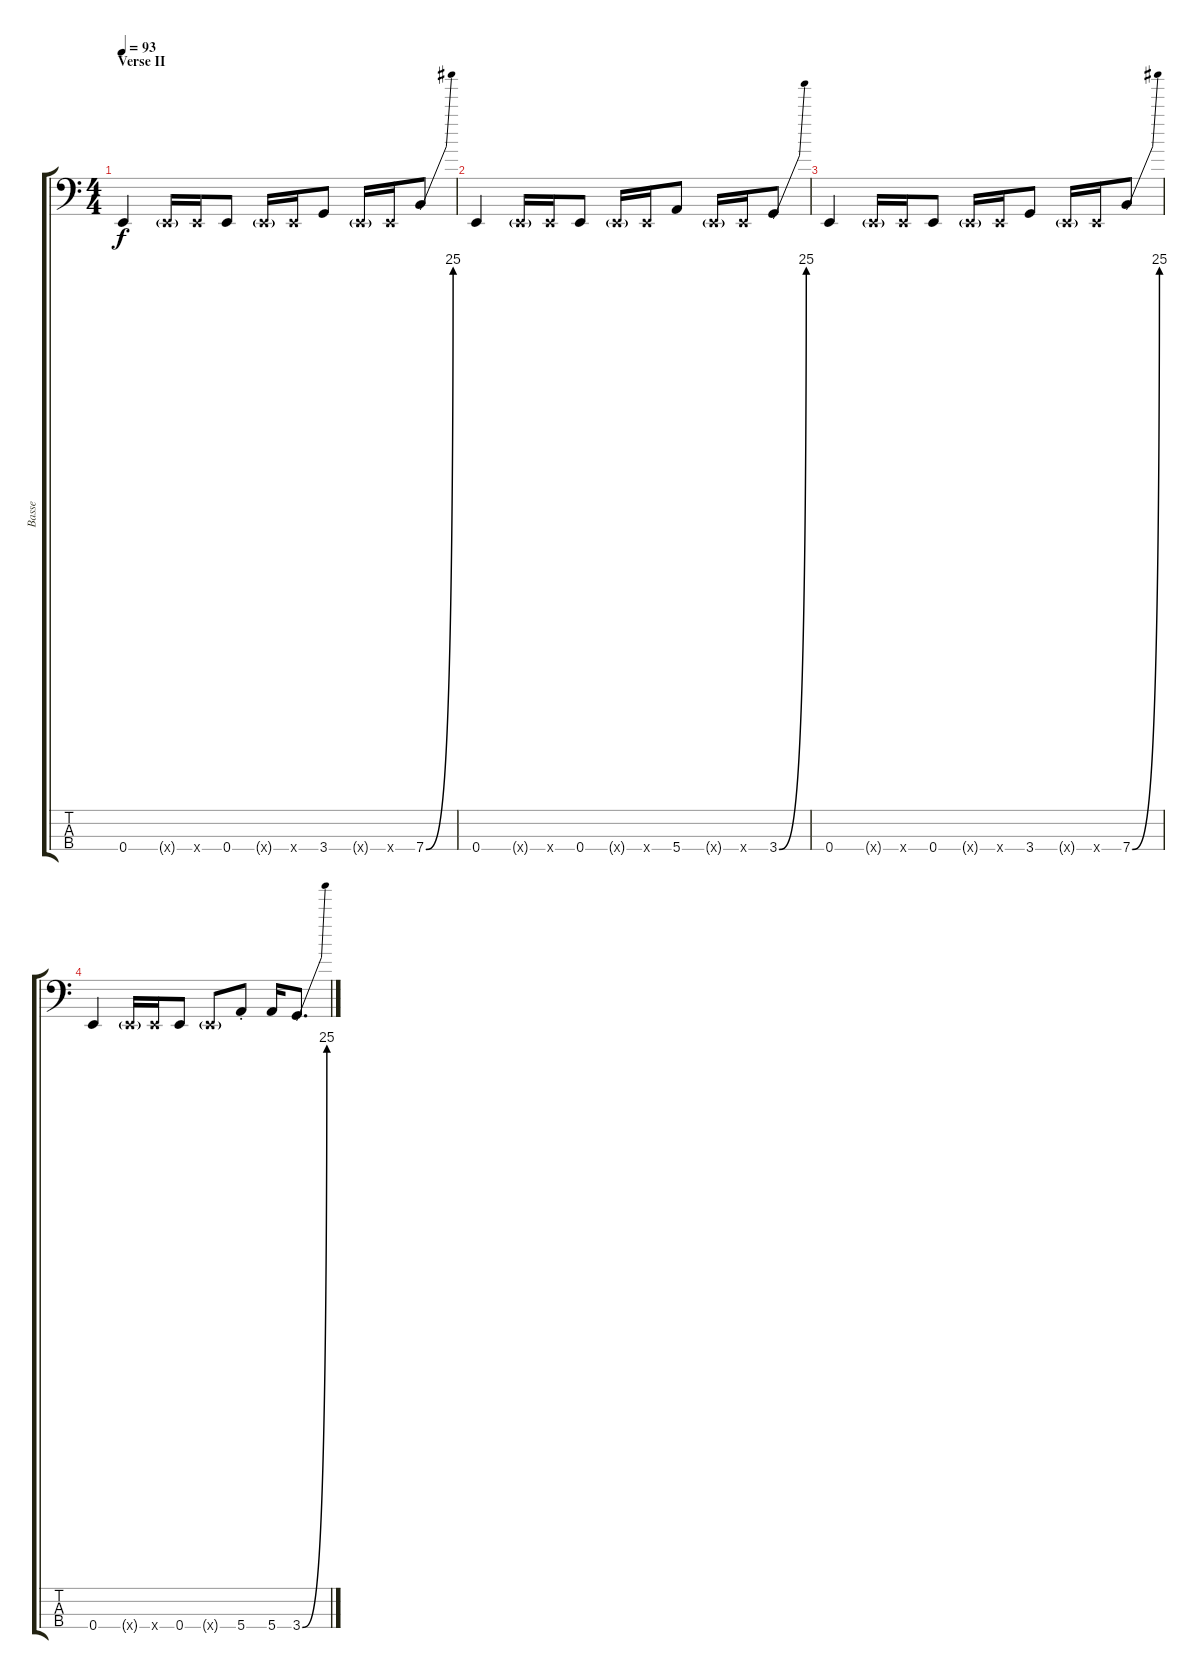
\track ("Basse" "Basse") {instrument electricbassfinger}
\staff {score tabs}
\tuning (G2 D2 A1 E1) {hide}
\ts (4 4)
\section ("" "Verse II")
\tempo 93
\clef f4
\ks c
0.4.4{dy f} 0.4{g x}.16 0.4{x}.16 0.4.8 0.4{g x}.16 0.4{x}.16 3.4.8 0.4{g x}.16 0.4{x}.16 7.4{be (bend 0 0 300 100)}.8 |
0.4.4 0.4{g x}.16 0.4{x}.16 0.4.8 0.4{g x}.16 0.4{x}.16 5.4.8 0.4{g x}.16 0.4{x}.16 3.4{be (bend 0 0 300 100)}.8 |
0.4.4 0.4{g x}.16 0.4{x}.16 0.4.8 0.4{g x}.16 0.4{x}.16 3.4.8 0.4{g x}.16 0.4{x}.16 7.4{be (bend 0 0 300 100)}.8 |
0.4.4 0.4{g x}.16 0.4{x}.16 0.4.8 0.4{g x}.8 5.4{st}.8 5.4.16 3.4{be (bend 0 0 300 100)}.8{d}
